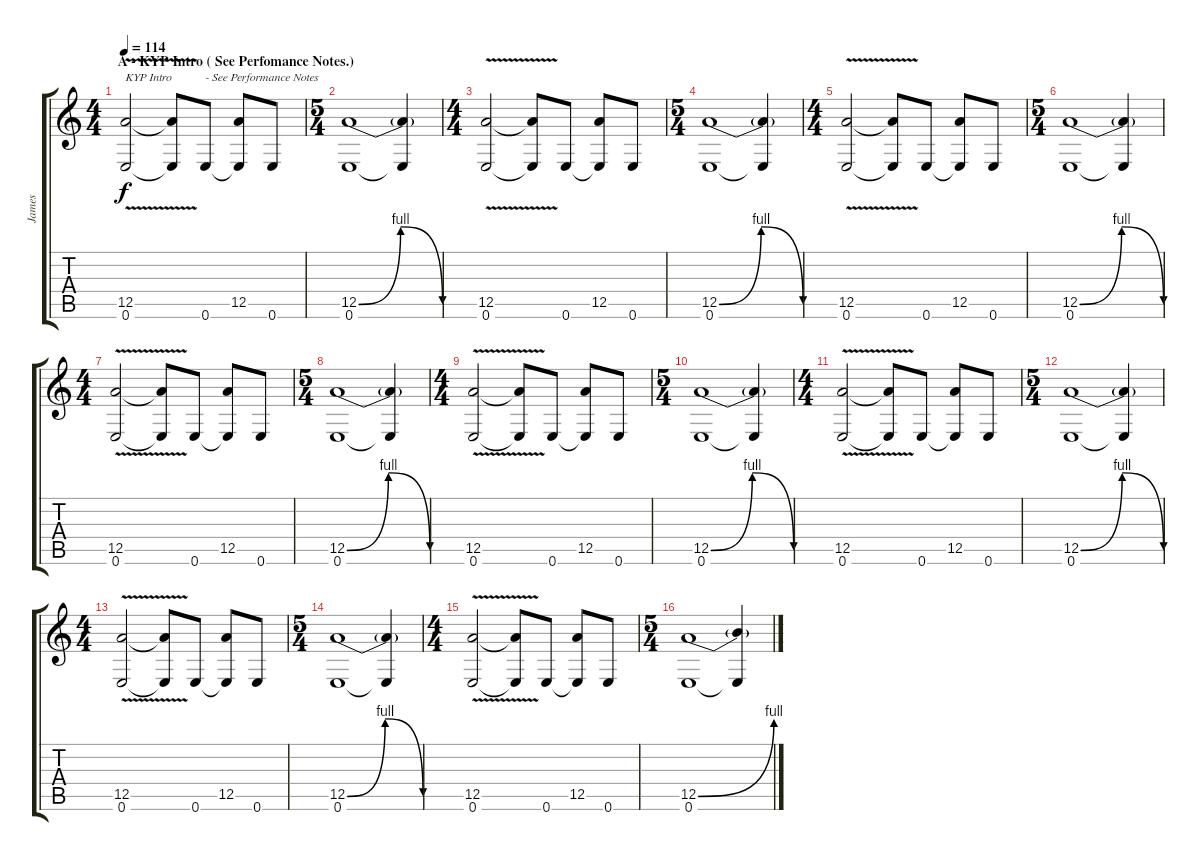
\track ("James" "James") {instrument distortionguitar}
\staff {score tabs}
\tuning (E4 B3 G3 D3 A2 E2) {hide}
\ts (4 4)
\section ("" "A - KYP Intro ( See Perfomance Notes.)")
\tempo 114
\tempo 100
\tempo 114
\clef g2
\ks c
(12.5{v} 0.6).2{txt "KYP Intro" dy f instrument distortionguitar} (12.5{t} 0.6{t}).8 0.6.8{txt "- See Performance Notes"} (12.5 0.6{t}).8 0.6.8 |
\ts (5 4)
(12.5{be (bendrelease 0 0 10 4 30 4 60 0)} 0.6).1 (12.5{t} 0.6{t}).4 |
\ts (4 4)
(12.5{v} 0.6).2 (12.5{t} 0.6{t}).8 0.6.8 (12.5 0.6{t}).8 0.6.8 |
\ts (5 4)
(12.5{be (bendrelease 0 0 10 4 30 4 60 0)} 0.6).1 (12.5{t} 0.6{t}).4 |
\ts (4 4)
(12.5{v} 0.6).2 (12.5{t} 0.6{t}).8 0.6.8 (12.5 0.6{t}).8 0.6.8 |
\ts (5 4)
(12.5{be (bendrelease 0 0 10 4 30 4 60 0)} 0.6).1 (12.5{t} 0.6{t}).4 |
\ts (4 4)
(12.5{v} 0.6).2 (12.5{t} 0.6{t}).8 0.6.8 (12.5 0.6{t}).8 0.6.8 |
\ts (5 4)
(12.5{be (bendrelease 0 0 10 4 30 4 60 0)} 0.6).1 (12.5{t} 0.6{t}).4 |
\ts (4 4)
(12.5{v} 0.6).2 (12.5{t} 0.6{t}).8 0.6.8 (12.5 0.6{t}).8 0.6.8 |
\ts (5 4)
(12.5{be (bendrelease 0 0 10 4 30 4 60 0)} 0.6).1 (12.5{t} 0.6{t}).4 |
\ts (4 4)
(12.5{v} 0.6).2 (12.5{t} 0.6{t}).8 0.6.8 (12.5 0.6{t}).8 0.6.8 |
\ts (5 4)
(12.5{be (bendrelease 0 0 10 4 30 4 60 0)} 0.6).1 (12.5{t} 0.6{t}).4 |
\ts (4 4)
(12.5{v} 0.6).2 (12.5{t} 0.6{t}).8 0.6.8 (12.5 0.6{t}).8 0.6.8 |
\ts (5 4)
(12.5{be (bendrelease 0 0 10 4 30 4 60 0)} 0.6).1 (12.5{t} 0.6{t}).4 |
\ts (4 4)
(12.5{v} 0.6).2 (12.5{t} 0.6{t}).8 0.6.8 (12.5 0.6{t}).8 0.6.8 |
\ts (5 4)
(12.5{be (bend 0 0 60 4)} 0.6).1 (12.5{t} 0.6{t}).4
